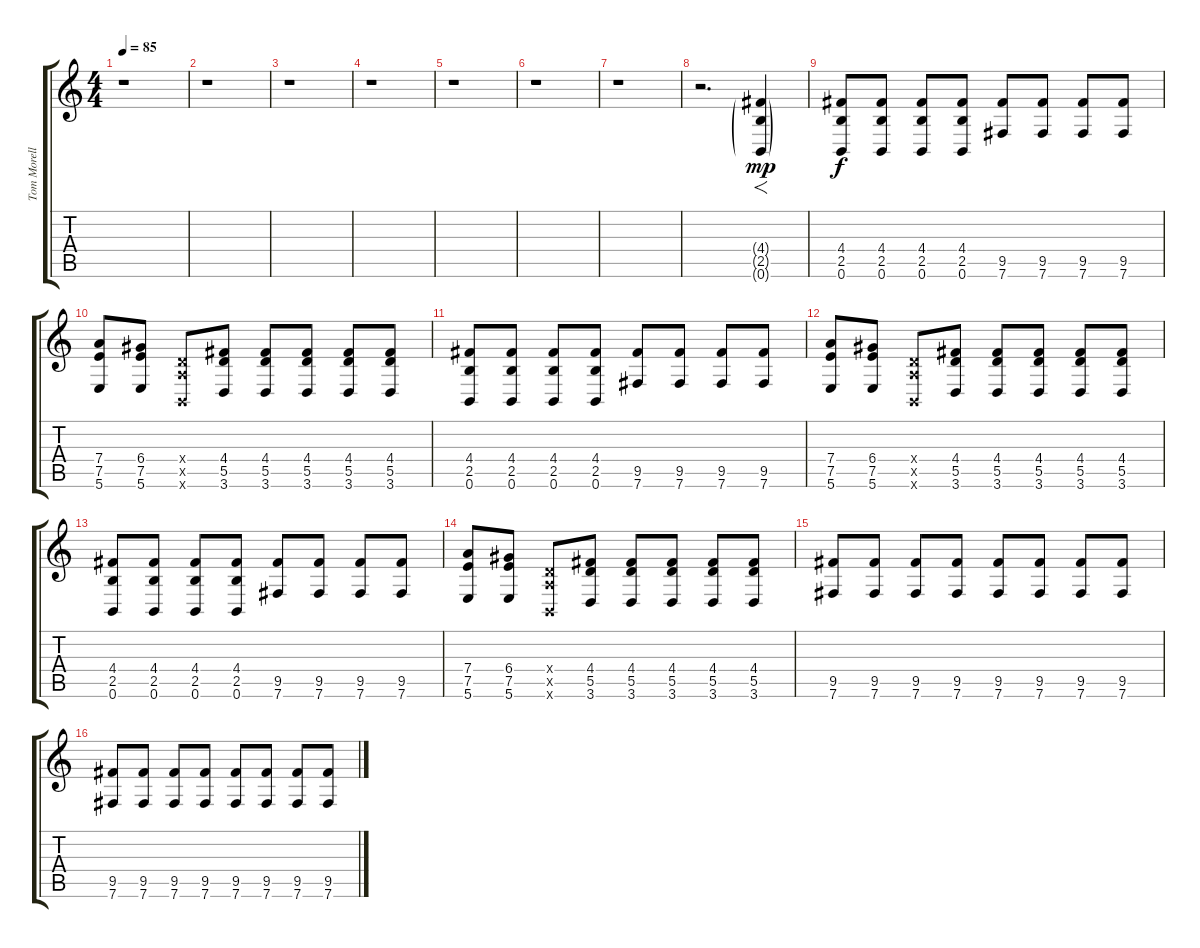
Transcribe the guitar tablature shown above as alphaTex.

\track ("Tom Morello" "Tom Morell") {instrument overdrivenguitar}
\staff {score tabs}
\tuning (E4 B3 G3 D3 A2 B1) {hide}
\ts (4 4)
\tempo 85
\clef g2
\ks c
r.1{dy f} |
r.1 |
r.1 |
r.1 |
r.1 |
r.1 |
r.1 |
r.2{d} (4.4{g} 2.5{g} 0.6{g}).4{f dy mp} |
(4.4 2.5 0.6).8{dy f} (4.4 2.5 0.6).8 (4.4 2.5 0.6).8 (4.4 2.5 0.6).8 (9.5 7.6).8 (9.5 7.6).8 (9.5 7.6).8 (9.5 7.6).8 |
(7.4 7.5 5.6).8 (6.4 7.5 5.6).8 (0.4{x} 0.5{x} 0.6{x}).8 (4.4 5.5 3.6).8 (4.4 5.5 3.6).8 (4.4 5.5 3.6).8 (4.4 5.5 3.6).8 (4.4 5.5 3.6).8 |
(4.4 2.5 0.6).8 (4.4 2.5 0.6).8 (4.4 2.5 0.6).8 (4.4 2.5 0.6).8 (9.5 7.6).8 (9.5 7.6).8 (9.5 7.6).8 (9.5 7.6).8 |
(7.4 7.5 5.6).8 (6.4 7.5 5.6).8 (0.4{x} 0.5{x} 0.6{x}).8 (4.4 5.5 3.6).8 (4.4 5.5 3.6).8 (4.4 5.5 3.6).8 (4.4 5.5 3.6).8 (4.4 5.5 3.6).8 |
(4.4 2.5 0.6).8 (4.4 2.5 0.6).8 (4.4 2.5 0.6).8 (4.4 2.5 0.6).8 (9.5 7.6).8 (9.5 7.6).8 (9.5 7.6).8 (9.5 7.6).8 |
(7.4 7.5 5.6).8 (6.4 7.5 5.6).8 (0.4{x} 0.5{x} 0.6{x}).8 (4.4 5.5 3.6).8 (4.4 5.5 3.6).8 (4.4 5.5 3.6).8 (4.4 5.5 3.6).8 (4.4 5.5 3.6).8 |
(9.5 7.6).8 (9.5 7.6).8 (9.5 7.6).8 (9.5 7.6).8 (9.5 7.6).8 (9.5 7.6).8 (9.5 7.6).8 (9.5 7.6).8 |
(9.5 7.6).8 (9.5 7.6).8 (9.5 7.6).8 (9.5 7.6).8 (9.5 7.6).8 (9.5 7.6).8 (9.5 7.6).8 (9.5 7.6).8
